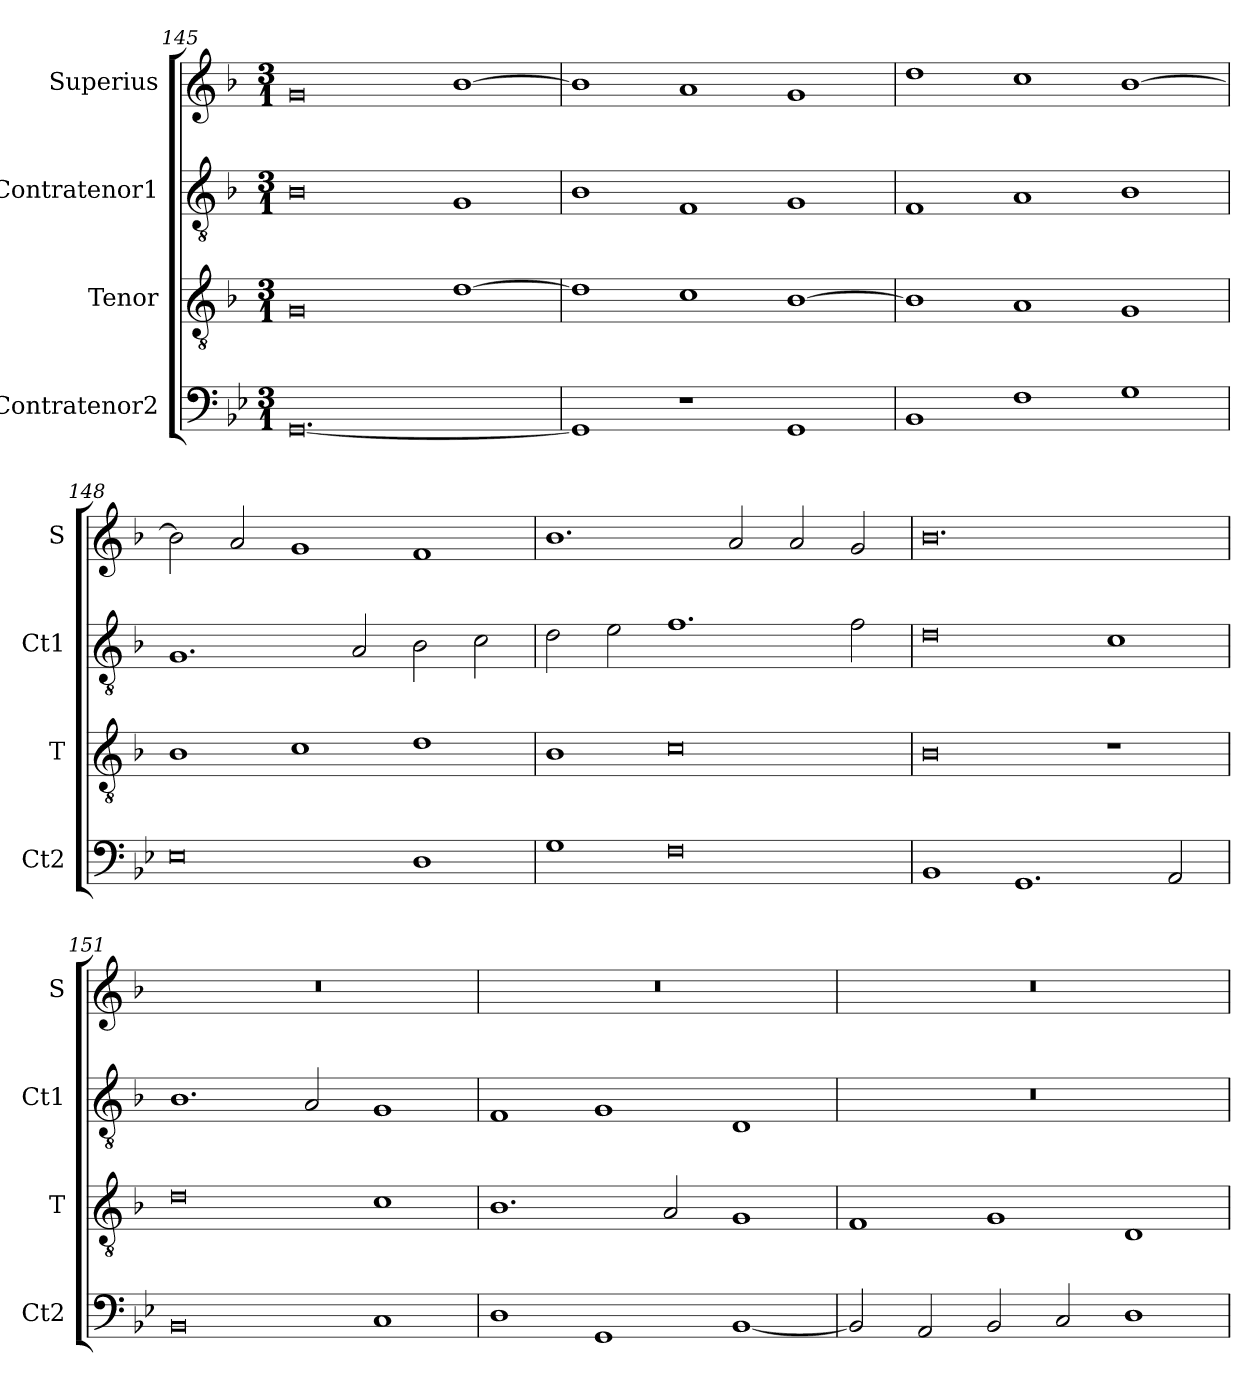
**kern	**kern	**kern	**kern
*part4	*part3	*part2	*part1
*staff4	*staff3	*staff2	*staff1
*I"Contratenor2	*I"Tenor	*I"Contratenor1	*I"Superius
*I'Ct2	*I'T	*I'Ct1	*I'S
*clefF4	*clefGv2	*clefGv2	*clefG2
*k[b-e-]	*k[b-]	*k[b-]	*k[b-]
*M3/1	*M3/1	*M3/1	*M3/1
=145	=145	=145	=145
[0.GG	0G	0B-	0g
.	[1d	1G	[1b-
=146	=146	=146	=146
1GG]	1d]	1B-	1b-]
1r	1c	1F	1a
1GG	[1B-	1G	1g
=147	=147	=147	=147
1BB-	1B-]	1F	1dd
1F	1A	1A	1cc
1G	1G	1B-	[1b-
=148	=148	=148	=148
0E-	1B-	1.G	2b-\]
.	.	.	2a/
.	1c	.	1g
.	.	2A/	.
1D	1d	2B-\	1f
.	.	2c\	.
=149	=149	=149	=149
1G	1B-	2d\	1.b-
.	.	2e\	.
0F	0c	1.f	.
.	.	.	2a/
.	.	.	2a/
.	.	2f\	2g/
=150	=150	=150	=150
1BB-	0B-	0d	0.b-
1.GG	.	.	.
.	1r	1c	.
2AA/	.	.	.
=151	=151	=151	=151
0BB-	0d	1.B-	0.r
.	.	2A/	.
1C	1c	1G	.
=152	=152	=152	=152
1D	1.B-	1F	0.r
1GG	.	1G	.
.	2A/	.	.
[1BB-	1G	1D	.
=153	=153	=153	=153
2BB-/]	1F	0.r	0.r
2AA/	.	.	.
2BB-/	1G	.	.
2C/	.	.	.
1D	1D	.	.
=	=	=	=
*-	*-	*-	*-
